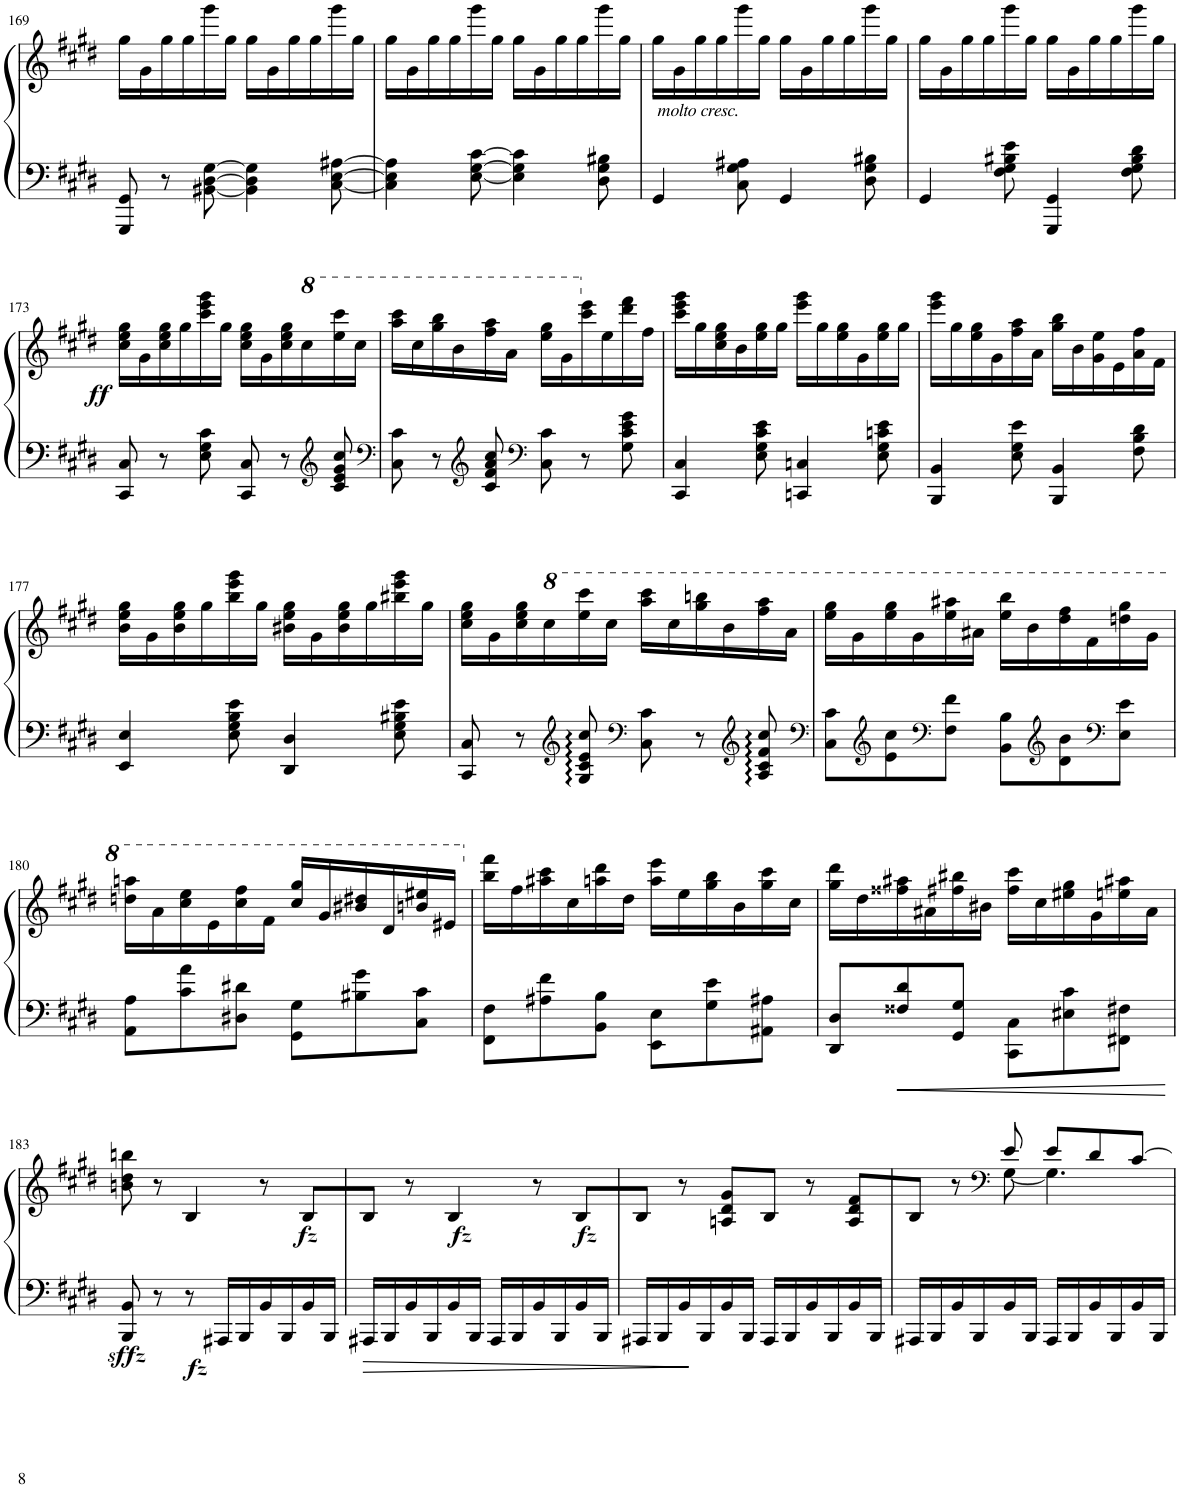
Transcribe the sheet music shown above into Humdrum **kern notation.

**kern	**kern	**dynam
*part1	*part1	*part1
*staff2	*staff1	*staff1/2
*I"Piano	*	*
*I'Pno.	*	*
!!LO:PB:g=z
*clefF4	*clefG2	*
*k[f#c#g#d#]	*k[f#c#g#d#]	*
*M6/8	*M6/8	*
=169	=169	=169
8GGG#/ 8GG#/	16gg#\LL	.
.	16g#\	.
8r	16gg#\	.
.	16gg#\	.
[8BB#X\ [8D#\ [8G#\	16ggg#\	.
.	16gg#\JJ	.
4BB#\] 4D#\] 4G#\]	16gg#\LL	.
.	16g#\	.
.	16gg#\	.
.	16gg#\	.
[8C#\ [8E\ [8A#X\	16ggg#\	.
.	16gg#\JJ	.
=170	=170	=170
4C#\] 4E\] 4A#\]	16gg#\LL	.
.	16g#\	.
.	16gg#\	.
.	16gg#\	.
[8E\ [8G#\ [8c#\	16ggg#\	.
.	16gg#\JJ	.
4E\] 4G#\] 4c#\]	16gg#\LL	.
.	16g#\	.
.	16gg#\	.
.	16gg#\	.
8D#\ 8G#\ 8B#X\	16ggg#\	.
.	16gg#\JJ	.
=171	=171	=171
!LO:TX:a:i:t=molto cresc.	!	!
4GG#/	16gg#\LL	.
.	16g#\	.
.	16gg#\	.
.	16gg#\	.
8C#\ 8G#\ 8A#X\	16ggg#\	.
.	16gg#\JJ	.
4GG#/	16gg#\LL	.
.	16g#\	.
.	16gg#\	.
.	16gg#\	.
8D#\ 8G#\ 8B#X\	16ggg#\	.
.	16gg#\JJ	.
=172	=172	=172
4GG#/	16gg#\LL	.
.	16g#\	.
.	16gg#\	.
.	16gg#\	.
8F#\ 8G#\ 8B#X\ 8e\	16ggg#\	.
.	16gg#\JJ	.
4GGG#/ 4GG#/	16gg#\LL	.
.	16g#\	.
.	16gg#\	.
.	16gg#\	.
8F#\ 8G#\ 8B#\ 8d#\	16ggg#\	.
.	16gg#\JJ	.
!!LO:LB:g=z
=173	=173	=173
!	!	!LO:DY:b
8CC#/ 8C#/	16cc#\ 16ee\ 16gg#\LL	ff
.	16g#\	.
8r	16cc#\ 16ee\ 16gg#\	.
.	16gg#\	.
8E\ 8G#\ 8c#\	16ccc#\ 16eee\ 16ggg#\	.
.	16gg#\JJ	.
8CC#/ 8C#/	16cc#\ 16ee\ 16gg#\LL	.
.	16g#\	.
8r	16cc#\ 16ee\ 16gg#\	.
*	*8va	*
.	16ccc#\	.
*clefG2	*	*
8c#/ 8e/ 8g#/ 8cc#/	16eee\ 16cccc#\	.
.	16ccc#\JJ	.
=174	=174	=174
*clefF4	*	*
8C#\ 8c#\	16aaa\ 16cccc#\LL	.
.	16ccc#\	.
8r	16ggg#\ 16bbb\	.
.	16bb\	.
*clefG2	*	*
8c#/ 8f#/ 8a/ 8cc#/	16fff#\ 16aaa\	.
.	16aa\JJ	.
*clefF4	*	*
8C#\ 8c#\	16eee\ 16ggg#\LL	.
.	16gg#\	.
*	*X8va	*
8r	16ccc#\ 16eee\	.
.	16ee\	.
8G#\ 8c#\ 8e\ 8g#\	16ddd#\ 16fff#\	.
.	16ff#\JJ	.
=175	=175	=175
4CC#/ 4C#/	16ccc#\ 16eee\ 16ggg#\LL	.
.	16gg#\	.
.	16cc#\ 16ee\ 16gg#\	.
.	16b\	.
8E\ 8G#\ 8c#\ 8e\	16ee\ 16gg#\	.
.	16gg#\JJ	.
4CCn/ 4Cn/	16eee\ 16ggg#\LL	.
.	16gg#\	.
.	16ee\ 16gg#\	.
.	16g#\	.
8E\ 8G#\ 8cn\ 8e\	16ee\ 16gg#\	.
.	16gg#\JJ	.
=176	=176	=176
4BBB/ 4BB/	16eee\ 16ggg#\LL	.
.	16gg#\	.
.	16ee\ 16gg#\	.
.	16g#\	.
8E\ 8G#\ 8e\	16ff#\ 16aa\	.
.	16a\JJ	.
4BBB/ 4BB/	16gg#\ 16bb\LL	.
.	16b\	.
.	16g#\ 16ee\	.
.	16e\	.
8F#\ 8B\ 8d#\	16a\ 16ff#\	.
.	16f#\JJ	.
!!LO:LB:g=z
=177	=177	=177
4EE/ 4E/	16b\ 16ee\ 16gg#\LL	.
.	16g#\	.
.	16b\ 16ee\ 16gg#\	.
.	16gg#\	.
8E\ 8G#\ 8B\ 8e\	16bb\ 16eee\ 16ggg#\	.
.	16gg#\JJ	.
4DD#/ 4D#/	16b#X\ 16ee\ 16gg#\LL	.
.	16g#\	.
.	16b#\ 16ee\ 16gg#\	.
.	16gg#\	.
8E\ 8G#\ 8B#X\ 8e\	16bb#X\ 16eee\ 16ggg#\	.
.	16gg#\JJ	.
=178	=178	=178
8CC#/ 8C#/	16cc#\ 16ee\ 16gg#\LL	.
.	16g#\	.
8r	16cc#\ 16ee\ 16gg#\	.
*	*8va	*
.	16ccc#\	.
*clefG2	*	*
8G#/ 8c#/ 8e/ 8cc#/	16eee\ 16cccc#\	.
.	16ccc#\JJ	.
*clefF4	*	*
8C#\ 8c#\	16aaa\ 16cccc#\LL	.
.	16ccc#\	.
8r	16ggg#\ 16bbbn\	.
.	16bb\	.
*clefG2	*	*
8A/ 8c#/ 8f#/ 8cc#/	16fff#\ 16aaa\	.
.	16aa\JJ	.
=179	=179	=179
*clefF4	*	*
8C#\ 8c#\L	16eee\ 16ggg#\LL	.
.	16gg#\	.
*clefG2	*	*
8e\ 8cc#\	16eee\ 16ggg#\	.
.	16gg#\	.
*clefF4	*	*
8F#\ 8f#\J	16eee\ 16aaa#X\	.
.	16aa#X\JJ	.
8BB\ 8B\L	16eee\ 16bbb\LL	.
.	16bb\	.
*clefG2	*	*
8d#\ 8b\	16ddd#\ 16fff#\	.
.	16ff#\	.
*clefF4	*	*
8E\ 8e\J	16dddn\ 16ggg#\	.
.	16gg#\JJ	.
!!LO:LB:g=z
=180	=180	=180
8AA\ 8A\L	16dddn\ 16aaan\LL	.
.	16aa\	.
8c#\ 8a\	16ccc#\ 16eee\	.
.	16ee\	.
8D#X\ 8d#X\J	16ccc#\ 16fff#\	.
.	16ff#\JJ	.
8GG#\ 8G#\L	16ccc#/ 16ggg#/LL	.
.	16gg#/	.
8B#X\ 8g#\	16bb#X/ 16ddd#X/	.
.	16dd#/	.
8C#\ 8c#\J	16bbn/ 16eee#X/	.
.	16ee#X/JJ	.
=181	=181	=181
*	*X8va	*
8FF#\ 8F#\L	16bb\ 16fff#\LL	.
.	16ff#\	.
8A#X\ 8f#\	16aa#X\ 16ccc#\	.
.	16cc#\	.
8BB\ 8B\J	16aan\ 16ddd#\	.
.	16dd#\JJ	.
8EE\ 8E\L	16aa\ 16eee\LL	.
.	16ee\	.
8G#\ 8e\	16gg#\ 16bb\	.
.	16b\	.
8AA#X\ 8A#X\J	16gg#\ 16ccc#\	.
.	16cc#\JJ	.
=182	=182	=182
8DD#/ 8D#/L	16gg#\ 16ddd#\LL	.
.	16dd#\	.
8F##X/ 8d#/	16ff##X\ 16aa#X\	.
.	16a#X\	.
8GG#/ 8G#/J	16ff#X\ 16bb#X\	.
.	16b#X\JJ	.
8CC#\ 8C#\L	16ff#\ 16ccc#\LL	.
.	16cc#\	.
8E#X\ 8c#\	16ee#X\ 16gg#\	.
.	16g#\	.
8FF#X\ 8F#X\J	16een\ 16aa#X\	.
.	16a#\JJ	.
!!LO:LB:g=z
=183	=183	=183
!	!	!LO:DY:b=2
8BBB/ 8BB/	8bn\ 8dd#\ 8bbn\	sffz
8r	8r	.
!	!	!LO:DY:b=2
8r	4B/	fz
16AAA#X/LL	.	.
16BBB/	.	.
16BB/	8r	.
16BBB/	.	.
!	!	!LO:DY:b
16BB/	8B/L	fz
16BBB/JJ	.	.
=184	=184	=184
16AAA#X/LL	8B/J	.
16BBB/	.	.
16BB/	8r	.
16BBB/	.	.
!	!	!LO:DY:b
16BB/	4B/	fz
16BBB/JJ	.	.
16AAA#/LL	.	.
16BBB/	.	.
16BB/	8r	.
16BBB/	.	.
!	!	!LO:DY:b
16BB/	8B/L	fz
16BBB/JJ	.	.
=185	=185	=185
16AAA#X/LL	8B/J	.
16BBB/	.	.
16BB/	8r	.
16BBB/	.	.
16BB/	8An/ 8d#/ 8g#/L	.
16BBB/JJ	.	.
16AAA#/LL	8B/J	.
16BBB/	.	.
16BB/	8r	.
16BBB/	.	.
16BB/	8A/ 8d#/ 8f#/L	.
16BBB/JJ	.	.
=186	=186	=186
*	*^	*
16AAA#X/LL	8B/J	4ryy	.
16BBB/	.	.	.
16BB/	8r	.	.
16BBB/	.	.	.
*	*clefF4	*	*
16BB/	8e/	[8G#\	.
16BBB/JJ	.	.	.
16AAA#/LL	8e/L	4.G#\]	.
16BBB/	.	.	.
16BB/	8d#/	.	.
16BBB/	.	.	.
16BB/	[8c#/J	.	.
16BBB/JJ	.	.	.
*	*v	*v	*
=	=	=
*-	*-	*-
